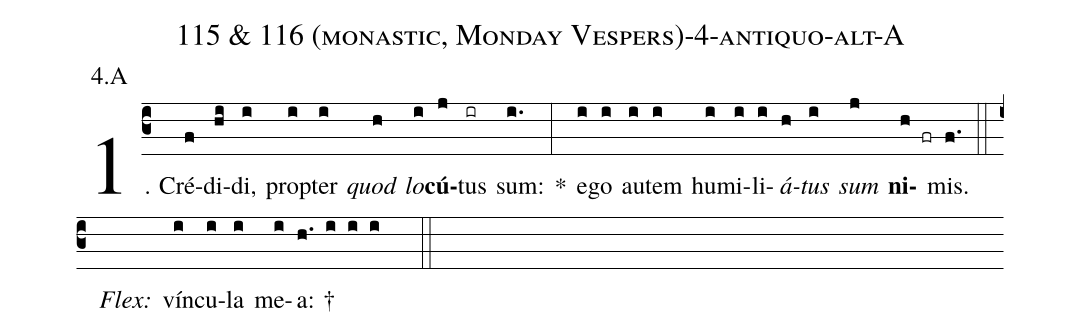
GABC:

name: 115 & 116 (monastic, Monday Vespers)-4-antiquo-alt-A;
annotation: 4.A;
%%
(c3)1. Cré(f)di(hi)di,(i) prop(i)ter(i) <i>quod</i>(h) <i>lo</i>(i)<b>cú</b>(j)tus(ir) sum:(i.) *(:) e(i)go(i) au(i)tem(i) hu(i)mi(i)li(i)<i>á</i>(h)<i>tus</i>(i) <i>sum</i>(j) <b>ni</b>(h fr)mis.(f.) (::)
<i>Flex:</i>()  vín(i)cu(i)la(i) me(i)a: †(h. i i i  ::)
